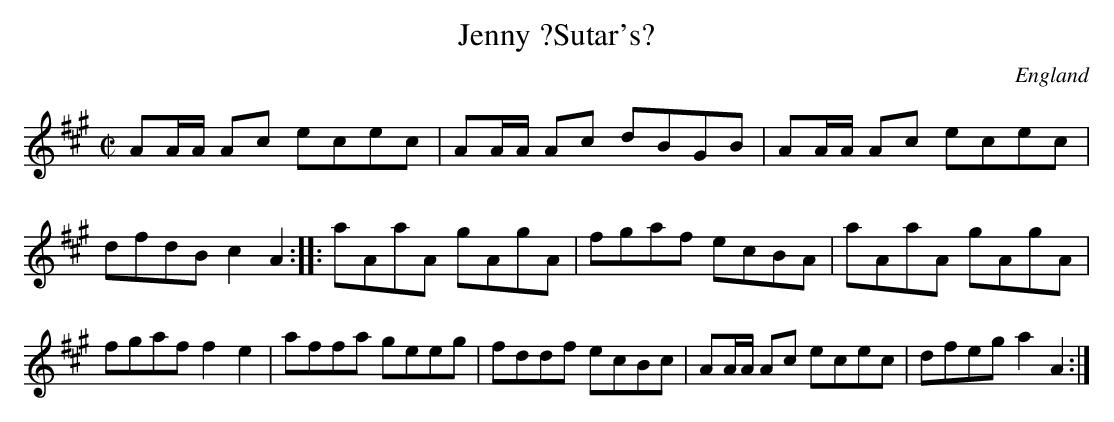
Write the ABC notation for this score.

X:1
T:Jenny ?Sutar's?
M:C|
O:England
K:A major
AA/2A/2 Ac ecec|AA/2A/2 Ac dBGB|\
AA/2A/2 Ac ecec|dfdB c2A2::\
aAaA gAgA|fgaf ecBA|aAaA gAgA|fgaf f2e2|\
affa geeg| fddf ecBc|\
AA/2A/2 Ac ecec|dfeg a2A2:|
